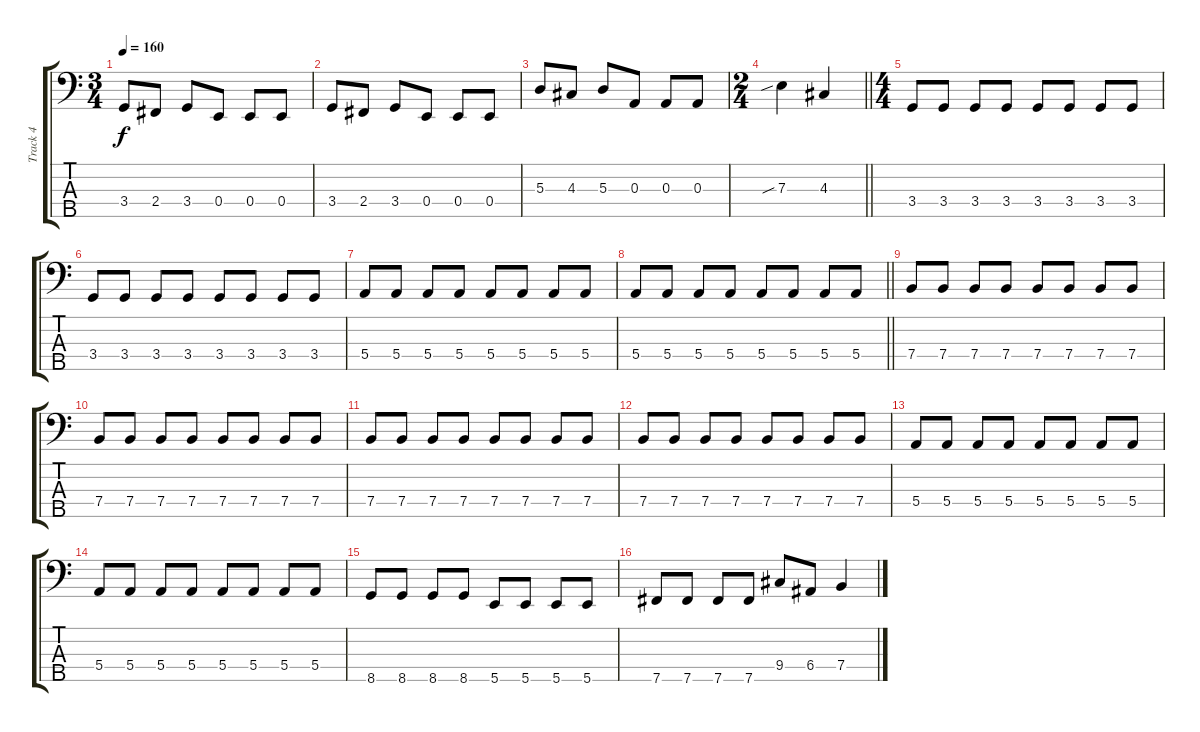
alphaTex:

\track ("Track 4" "Track 4") {instrument electricbassfinger}
\staff {score tabs}
\tuning (G2 D2 A1 E1 B0) {hide}
\ts (3 4)
\tempo 160
\clef f4
\ks c
3.4.8{dy f} 2.4.8 3.4.8 0.4.8 0.4.8 0.4.8 |
3.4.8 2.4.8 3.4.8 0.4.8 0.4.8 0.4.8 |
5.3.8 4.3.8 5.3.8 0.3.8 0.3.8 0.3.8 |
\ts (2 4)
\barLineRight lightlight
7.3{sib}.4 4.3.4 |
\ts (4 4)
\section ("" "")
3.4.8 3.4.8 3.4.8 3.4.8 3.4.8 3.4.8 3.4.8 3.4.8 |
3.4.8 3.4.8 3.4.8 3.4.8 3.4.8 3.4.8 3.4.8 3.4.8 |
5.4.8 5.4.8 5.4.8 5.4.8 5.4.8 5.4.8 5.4.8 5.4.8 |
\barLineRight lightlight
5.4.8 5.4.8 5.4.8 5.4.8 5.4.8 5.4.8 5.4.8 5.4.8 |
\section ("" "")
7.4.8 7.4.8 7.4.8 7.4.8 7.4.8 7.4.8 7.4.8 7.4.8 |
7.4.8 7.4.8 7.4.8 7.4.8 7.4.8 7.4.8 7.4.8 7.4.8 |
7.4.8 7.4.8 7.4.8 7.4.8 7.4.8 7.4.8 7.4.8 7.4.8 |
7.4.8 7.4.8 7.4.8 7.4.8 7.4.8 7.4.8 7.4.8 7.4.8 |
5.4.8 5.4.8 5.4.8 5.4.8 5.4.8 5.4.8 5.4.8 5.4.8 |
5.4.8 5.4.8 5.4.8 5.4.8 5.4.8 5.4.8 5.4.8 5.4.8 |
8.5.8 8.5.8 8.5.8 8.5.8 5.5.8 5.5.8 5.5.8 5.5.8 |
7.5.8 7.5.8 7.5.8 7.5.8 9.4.8 6.4.8 7.4.4
